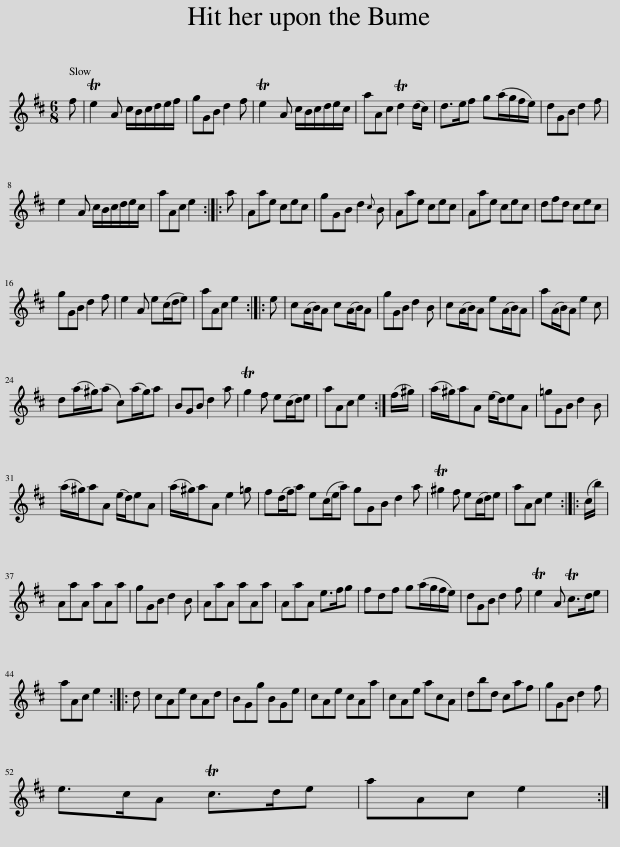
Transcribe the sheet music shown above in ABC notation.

X:1
L:1/8
M:6/8
I:linebreak $
K:D
V:1 treble
V:1
 f | Te2 A c/B/c/d/e/f/ | gGB d2 f | Te2 A c/B/c/d/e/c/ | aAc Td2 (d/c/) | %5
 d>ef g(a/g/f/e/) | dGB d2 f |$ e2 A c/B/c/d/e/c/ | aAc e2 :: a | %10
 Aae cec | gGB d2{c} B | Aae cec | Aae cec | dfd cec |$ %15
 gGB d2 f | e2 A e(c/d/e) | aAc e2 :: e | c(A/B/)A c(A/B/)A | %20
 gGB d2 B | c(A/B/)A e(A/B/)A | a(A/B/)A e2 c |$ d(a/^g/)(a c)(a/g/)a | BGB d2 a | %25
 Tg2 f e(c/d/)e | aAc e2 :| (f/^g/) | (a/^g/)aA (e/d/)eA | =gGB d2 B |$ %30
 (a/^g/)aA (e/d/)eA | (a/^g/)aA e2 =g | f(d/f/)a e(c/e/a) gGB d2 a | T^g2 f e(c/d/)e | aAc e2 :: %35
 (c/b/) |$ AaA aAa | gGB d2 B | AaA aAa | AaA e>fg | %40
 fdf g(a/g/f/e/) | dGB d2 f | Te2 A Tc>de |$ aAc e2 :: d | %45
 cAe cAd | BGg BGe | cAe cAa | cAe acA | dbd caf | %50
 gGB d2 f |$ e>cA Tc>de | aAc e2 :| %53
